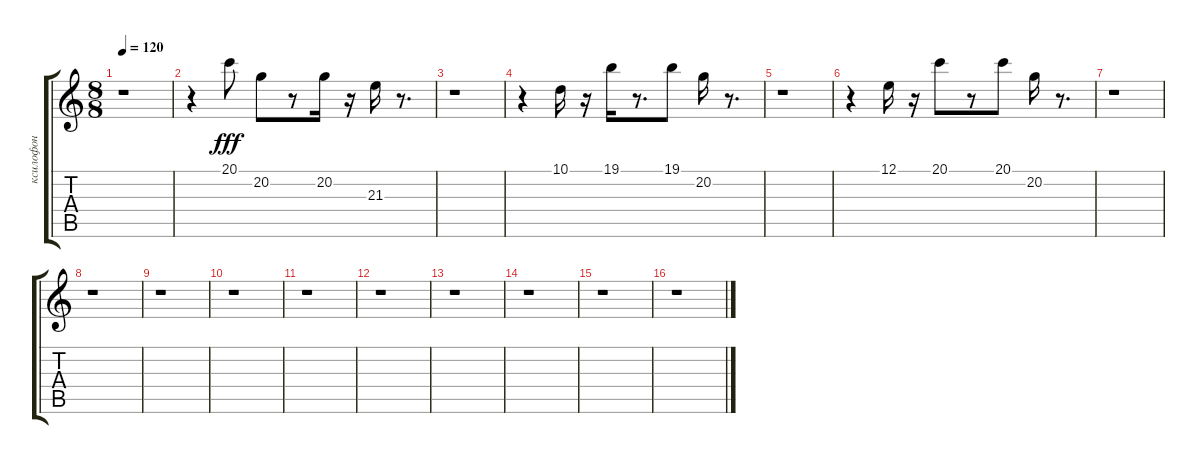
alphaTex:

\track ("ксилофон" "ксилофон") {instrument xylophone}
\staff {score tabs}
\tuning (E4 B3 G3 D3 A2 E2) {hide}
\ts (8 8)
\tempo 120
\clef g2
\ks c
r.1{dy fff} |
r.4 20.1.8 20.2.8 r.8 20.2.16 r.16 21.3.16 r.8{d} |
r.1 |
r.4 10.1.16 r.16 19.1.16 r.8{d} 19.1.8 20.2.16 r.8{d} |
r.1 |
r.4 12.1.16 r.16 20.1.8 r.8 20.1.8 20.2.16 r.8{d} |
r.1 |
r.1 |
r.1 |
r.1 |
r.1 |
r.1 |
r.1 |
r.1 |
r.1 |
r.1
